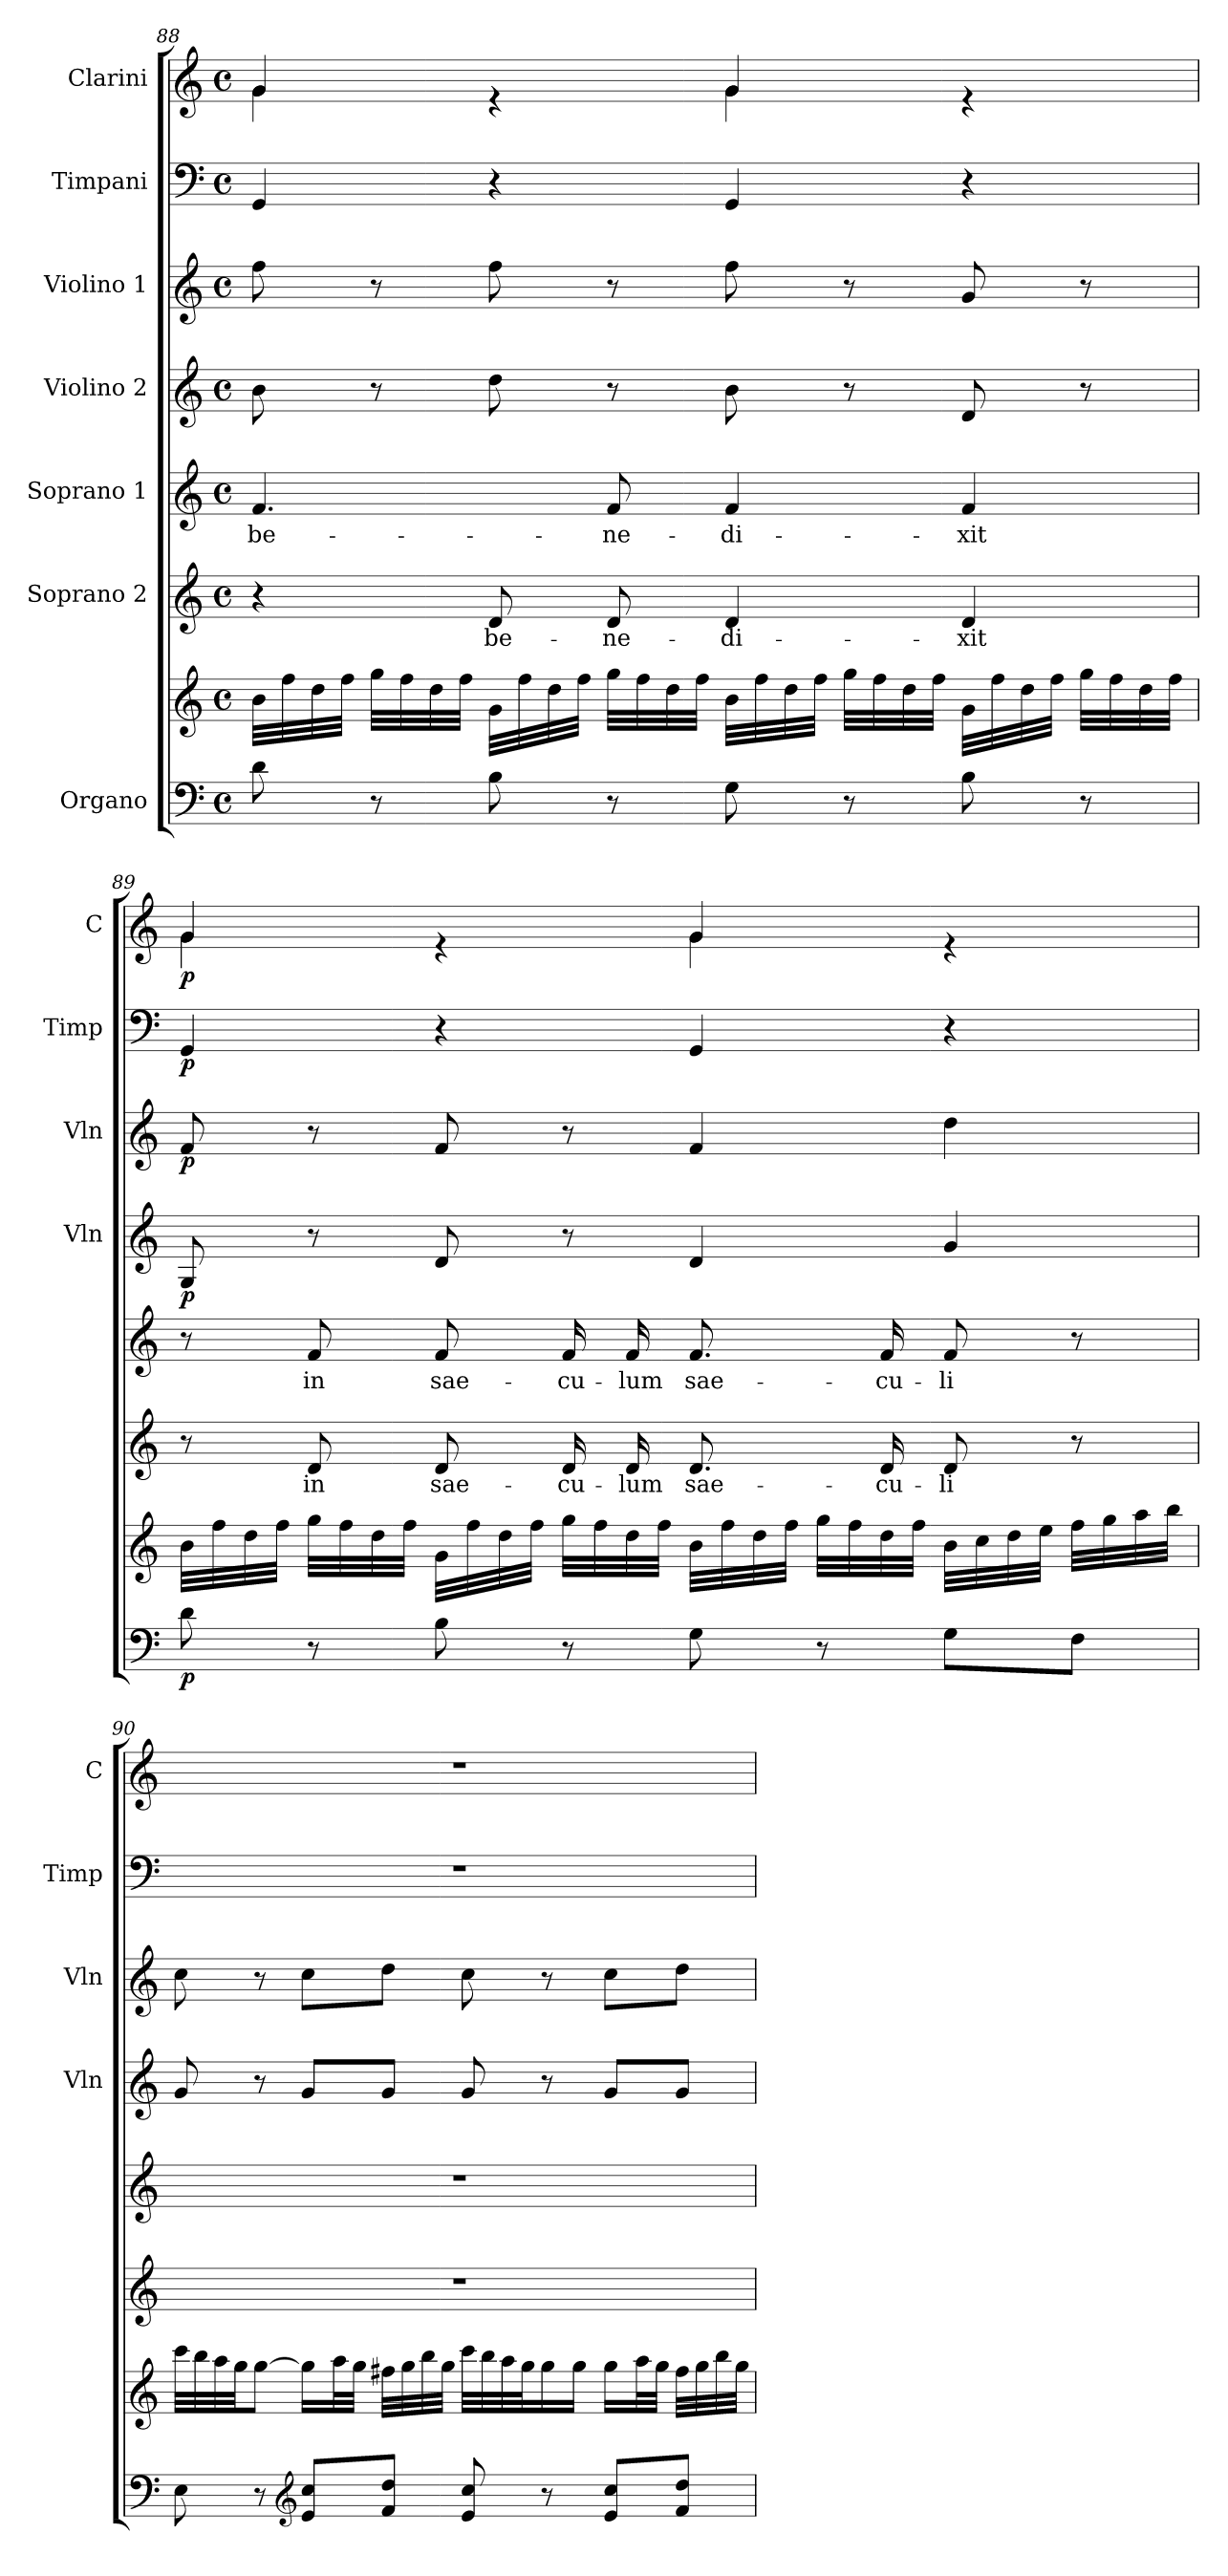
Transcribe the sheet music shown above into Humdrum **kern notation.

**kern	**kern	**dynam	**kern	**text	**kern	**text	**kern	**dynam	**kern	**dynam	**kern	**dynam	**kern	**dynam
*part7	*part7	*part7	*part6	*part6	*part5	*part5	*part4	*part4	*part3	*part3	*part2	*part2	*part1	*part1
*staff8	*staff7	*staff7/8	*staff6	*staff6	*staff5	*staff5	*staff4	*staff4	*staff3	*staff3	*staff2	*staff2	*staff1	*staff1
*I"Organo	*	*	*I"Soprano 2	*	*I"Soprano 1	*	*I"Violino 2	*	*I"Violino 1	*	*I"Timpani	*	*I"Clarini	*
*	*	*	*	*	*	*	*I'Vln	*	*I'Vln	*	*I'Timp	*	*I'C	*
!!LO:LB:g=z
*clefF4	*clefG2	*	*clefG2	*	*clefG2	*	*clefG2	*	*clefG2	*	*clefF4	*	*clefG2	*
*k[]	*k[]	*	*k[]	*	*k[]	*	*k[]	*	*k[]	*	*k[]	*	*k[]	*
*M4/4	*M4/4	*	*M4/4	*	*M4/4	*	*M4/4	*	*M4/4	*	*M4/4	*	*M4/4	*
*met(c)	*met(c)	*	*met(c)	*	*met(c)	*	*met(c)	*	*met(c)	*	*met(c)	*	*met(c)	*
=88	=88	=88	=88	=88	=88	=88	=88	=88	=88	=88	=88	=88	=88	=88
!	!	!	!	!	!	!LO:LY:b	!	!	!	!	!	!	!	!
*	*	*	*	*	*	*	*	*	*	*	*	*	*^	*
8d\	32b\LLL	.	4r	.	4.f/	be-	8b\	.	8ff\	.	4GG/	.	4g/	4g\	.
.	32ff\	.	.	.	.	.	.	.	.	.	.	.	.	.	.
.	32dd\	.	.	.	.	.	.	.	.	.	.	.	.	.	.
.	32ff\JJJ	.	.	.	.	.	.	.	.	.	.	.	.	.	.
8r	32gg\LLL	.	.	.	.	.	8r	.	8r	.	.	.	.	.	.
.	32ff\	.	.	.	.	.	.	.	.	.	.	.	.	.	.
.	32dd\	.	.	.	.	.	.	.	.	.	.	.	.	.	.
.	32ff\JJJ	.	.	.	.	.	.	.	.	.	.	.	.	.	.
!	!	!	!	!LO:LY:b	!	!	!	!	!	!	!	!	!	!	!
8B\	32g\LLL	.	8d/	be-	.	.	8dd\	.	8ff\	.	4r	.	4re	4ryy	.
.	32ff\	.	.	.	.	.	.	.	.	.	.	.	.	.	.
.	32dd\	.	.	.	.	.	.	.	.	.	.	.	.	.	.
.	32ff\JJJ	.	.	.	.	.	.	.	.	.	.	.	.	.	.
!	!	!	!	!LO:LY:b	!	!LO:LY:b	!	!	!	!	!	!	!	!	!
8r	32gg\LLL	.	8d/	-ne-	8f/	-ne-	8r	.	8r	.	.	.	.	.	.
.	32ff\	.	.	.	.	.	.	.	.	.	.	.	.	.	.
.	32dd\	.	.	.	.	.	.	.	.	.	.	.	.	.	.
.	32ff\JJJ	.	.	.	.	.	.	.	.	.	.	.	.	.	.
!	!	!	!	!LO:LY:b	!	!LO:LY:b	!	!	!	!	!	!	!	!	!
8G\	32b\LLL	.	4d/	-di-	4f/	-di-	8b\	.	8ff\	.	4GG/	.	4g/	4g\	.
.	32ff\	.	.	.	.	.	.	.	.	.	.	.	.	.	.
.	32dd\	.	.	.	.	.	.	.	.	.	.	.	.	.	.
.	32ff\JJJ	.	.	.	.	.	.	.	.	.	.	.	.	.	.
8r	32gg\LLL	.	.	.	.	.	8r	.	8r	.	.	.	.	.	.
.	32ff\	.	.	.	.	.	.	.	.	.	.	.	.	.	.
.	32dd\	.	.	.	.	.	.	.	.	.	.	.	.	.	.
.	32ff\JJJ	.	.	.	.	.	.	.	.	.	.	.	.	.	.
!	!	!	!	!LO:LY:b	!	!LO:LY:b	!	!	!	!	!	!	!	!	!
8B\	32g\LLL	.	4d/	-xit	4f/	-xit	8d/	.	8g/	.	4r	.	4re	4ryy	.
.	32ff\	.	.	.	.	.	.	.	.	.	.	.	.	.	.
.	32dd\	.	.	.	.	.	.	.	.	.	.	.	.	.	.
.	32ff\JJJ	.	.	.	.	.	.	.	.	.	.	.	.	.	.
8r	32gg\LLL	.	.	.	.	.	8r	.	8r	.	.	.	.	.	.
.	32ff\	.	.	.	.	.	.	.	.	.	.	.	.	.	.
.	32dd\	.	.	.	.	.	.	.	.	.	.	.	.	.	.
.	32ff\JJJ	.	.	.	.	.	.	.	.	.	.	.	.	.	.
!!LO:PB:g=z	!!
=89	=89	=89	=89	=89	=89	=89	=89	=89	=89	=89	=89	=89	=89	=89	=89
!	!	!LO:DY:b=2	!	!	!	!	!	!LO:DY:b	!	!LO:DY:b	!	!LO:DY:b	!	!	!LO:DY:b
8d\	32b\LLL	p	8r	.	8r	.	8G/	p	8f/	p	4GG/	p	4g/	4g\	p
.	32ff\	.	.	.	.	.	.	.	.	.	.	.	.	.	.
.	32dd\	.	.	.	.	.	.	.	.	.	.	.	.	.	.
.	32ff\JJJ	.	.	.	.	.	.	.	.	.	.	.	.	.	.
!	!	!	!	!LO:LY:b	!	!LO:LY:b	!	!	!	!	!	!	!	!	!
8r	32gg\LLL	.	8d/	in	8f/	in	8r	.	8r	.	.	.	.	.	.
.	32ff\	.	.	.	.	.	.	.	.	.	.	.	.	.	.
.	32dd\	.	.	.	.	.	.	.	.	.	.	.	.	.	.
.	32ff\JJJ	.	.	.	.	.	.	.	.	.	.	.	.	.	.
!	!	!	!	!LO:LY:b	!	!LO:LY:b	!	!	!	!	!	!	!	!	!
8B\	32g\LLL	.	8d/	sae-	8f/	sae-	8d/	.	8f/	.	4r	.	4re	4ryy	.
.	32ff\	.	.	.	.	.	.	.	.	.	.	.	.	.	.
.	32dd\	.	.	.	.	.	.	.	.	.	.	.	.	.	.
.	32ff\JJJ	.	.	.	.	.	.	.	.	.	.	.	.	.	.
!	!	!	!	!LO:LY:b	!	!LO:LY:b	!	!	!	!	!	!	!	!	!
8r	32gg\LLL	.	16d/	-cu-	16f/	-cu-	8r	.	8r	.	.	.	.	.	.
.	32ff\	.	.	.	.	.	.	.	.	.	.	.	.	.	.
!	!	!	!	!LO:LY:b	!	!LO:LY:b	!	!	!	!	!	!	!	!	!
.	32dd\	.	16d/	-lum	16f/	-lum	.	.	.	.	.	.	.	.	.
.	32ff\JJJ	.	.	.	.	.	.	.	.	.	.	.	.	.	.
!	!	!	!	!LO:LY:b	!	!LO:LY:b	!	!	!	!	!	!	!	!	!
8G\	32b\LLL	.	8.d/	sae-	8.f/	sae-	4d/	.	4f/	.	4GG/	.	4g/	4g\	.
.	32ff\	.	.	.	.	.	.	.	.	.	.	.	.	.	.
.	32dd\	.	.	.	.	.	.	.	.	.	.	.	.	.	.
.	32ff\JJJ	.	.	.	.	.	.	.	.	.	.	.	.	.	.
8r	32gg\LLL	.	.	.	.	.	.	.	.	.	.	.	.	.	.
.	32ff\	.	.	.	.	.	.	.	.	.	.	.	.	.	.
!	!	!	!	!LO:LY:b	!	!LO:LY:b	!	!	!	!	!	!	!	!	!
.	32dd\	.	16d/	-cu-	16f/	-cu-	.	.	.	.	.	.	.	.	.
.	32ff\JJJ	.	.	.	.	.	.	.	.	.	.	.	.	.	.
!	!	!	!	!LO:LY:b	!	!LO:LY:b	!	!	!	!	!	!	!	!	!
8G\L	32b\LLL	.	8d/	-li	8f/	-li	4g/	.	4dd\	.	4r	.	4re	4ryy	.
.	32cc\	.	.	.	.	.	.	.	.	.	.	.	.	.	.
.	32dd\	.	.	.	.	.	.	.	.	.	.	.	.	.	.
.	32ee\JJJ	.	.	.	.	.	.	.	.	.	.	.	.	.	.
8F\J	32ff\LLL	.	8r	.	8r	.	.	.	.	.	.	.	.	.	.
.	32gg\	.	.	.	.	.	.	.	.	.	.	.	.	.	.
.	32aa\	.	.	.	.	.	.	.	.	.	.	.	.	.	.
.	32bb\JJJ	.	.	.	.	.	.	.	.	.	.	.	.	.	.
*	*	*	*	*	*	*	*	*	*	*	*	*	*v	*v	*
!!LO:LB:g=z
=90	=90	=90	=90	=90	=90	=90	=90	=90	=90	=90	=90	=90	=90	=90
8E\	32ccc\LLL	.	1r	.	1r	.	8g/	.	8cc\	.	1r	.	1r	.
.	32bb\	.	.	.	.	.	.	.	.	.	.	.	.	.
.	32aa\	.	.	.	.	.	.	.	.	.	.	.	.	.
.	32gg\JJ	.	.	.	.	.	.	.	.	.	.	.	.	.
8r	[8gg\J	.	.	.	.	.	8r	.	8r	.	.	.	.	.
*clefG2	*	*	*	*	*	*	*	*	*	*	*	*	*	*
8e/ 8cc/L	16gg\LL]	.	.	.	.	.	8g/L	.	8cc\L	.	.	.	.	.
.	32aa\L	.	.	.	.	.	.	.	.	.	.	.	.	.
.	32gg\JJJ	.	.	.	.	.	.	.	.	.	.	.	.	.
8f/ 8dd/J	32ff#X\LLL	.	.	.	.	.	8g/J	.	8dd\J	.	.	.	.	.
.	32gg\	.	.	.	.	.	.	.	.	.	.	.	.	.
.	32bb\	.	.	.	.	.	.	.	.	.	.	.	.	.
.	32gg\JJJ	.	.	.	.	.	.	.	.	.	.	.	.	.
8e/ 8cc/	32ccc\LLL	.	.	.	.	.	8g/	.	8cc\	.	.	.	.	.
.	32bb\	.	.	.	.	.	.	.	.	.	.	.	.	.
.	32aa\	.	.	.	.	.	.	.	.	.	.	.	.	.
.	32gg\J	.	.	.	.	.	.	.	.	.	.	.	.	.
8r	16gg\	.	.	.	.	.	8r	.	8r	.	.	.	.	.
.	16gg\JJ	.	.	.	.	.	.	.	.	.	.	.	.	.
8e/ 8cc/L	16gg\LL	.	.	.	.	.	8g/L	.	8cc\L	.	.	.	.	.
.	32aa\L	.	.	.	.	.	.	.	.	.	.	.	.	.
.	32gg\JJJ	.	.	.	.	.	.	.	.	.	.	.	.	.
8f/ 8dd/J	32ff#\LLL	.	.	.	.	.	8g/J	.	8dd\J	.	.	.	.	.
.	32gg\	.	.	.	.	.	.	.	.	.	.	.	.	.
.	32bb\	.	.	.	.	.	.	.	.	.	.	.	.	.
.	32gg\JJJ	.	.	.	.	.	.	.	.	.	.	.	.	.
=	=	=	=	=	=	=	=	=	=	=	=	=	=	=
*-	*-	*-	*-	*-	*-	*-	*-	*-	*-	*-	*-	*-	*-	*-
